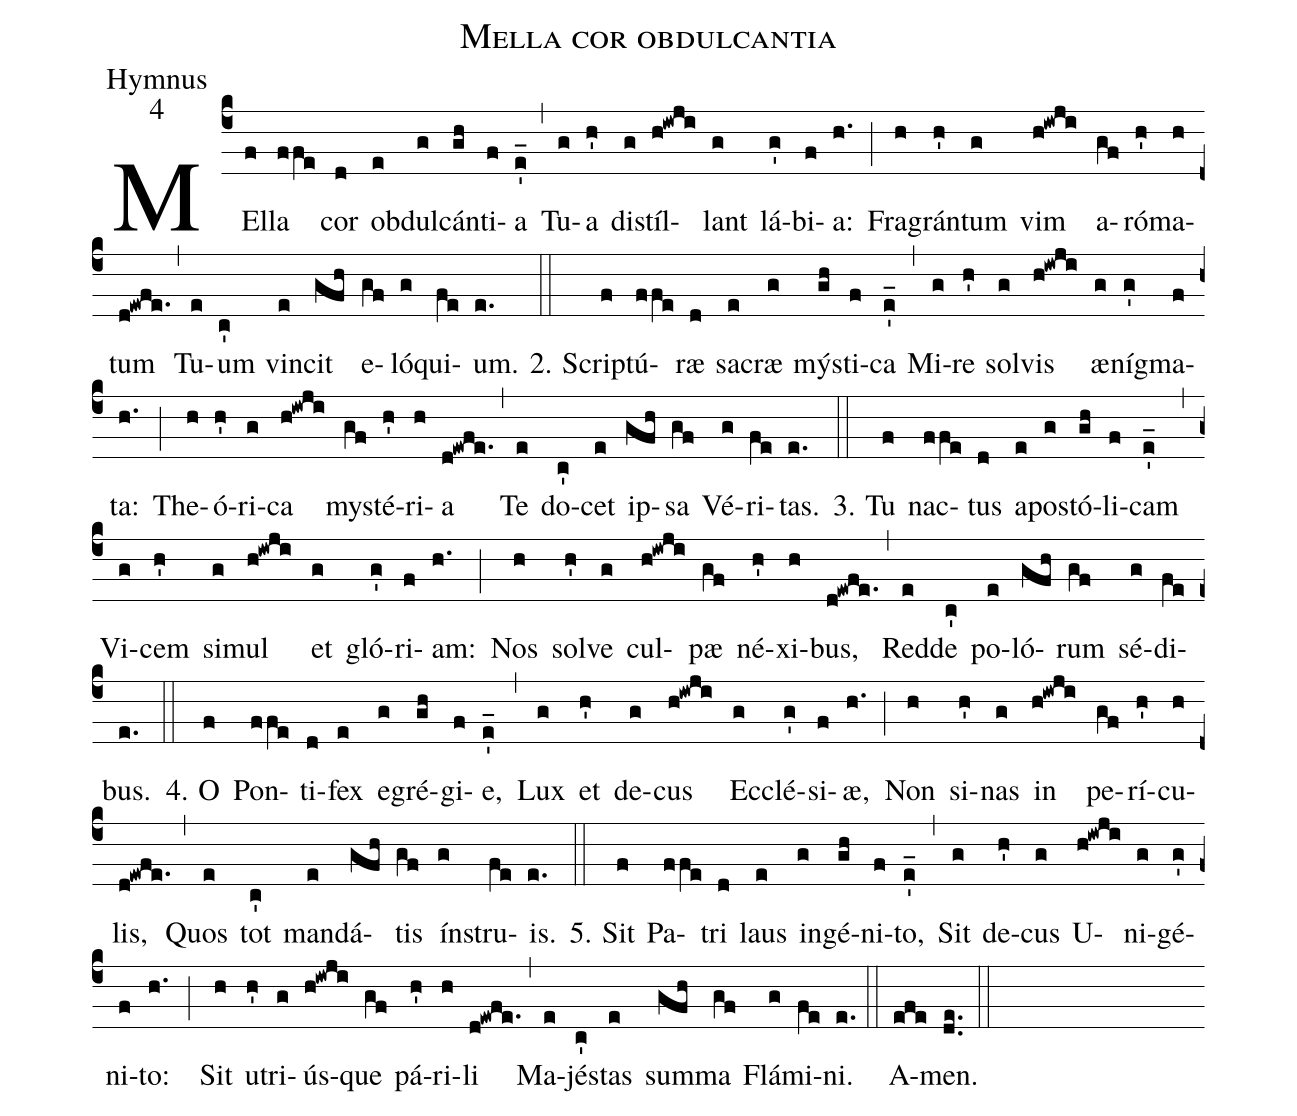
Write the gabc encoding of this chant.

name:Mella cor obdulcantia;
office-part:Hymnus;
mode:4;
%%
(c4)MEl(f)la(ffe) cor(d) ob(e)dul(g)cán(gh)ti(f)a(e'_) (,)
Tu(g)a(h') di(g)stíl(h!iwji)lant(g) lá(g')bi(f)a:(h.) (;)
Fra(h)grán(h')tum(g) vim(h!iwji) a(gf)ró(h')ma(h)tum(d!ewfe.) (,)
Tu(e)um(c') vin(e)cit(gfh) e(gf)ló(g)qui(fe)um.(e.) (::)

2. Scrip(f)tú(ffe)ræ(d) sa(e)cræ(g) mýs(gh)ti(f)ca(e'_) (,)
Mi(g)re(h') sol(g)vis(h!iwji) æ(g)níg(g')ma(f)ta:(h.) (;)
The(h)ó(h')ri(g)ca(h!iwji) mys(gf)té(h')ri(h)a(d!ewfe.) (,)
Te(e) do(c')cet(e) ip(gfh)sa(gf) Vé(g)ri(fe)tas.(e.) (::)

3. Tu(f) nac(ffe)tus(d) a(e)pos(g)tó(gh)li(f)cam(e'_) (,)
Vi(g)cem(h') si(g)mul(h!iwji) et(g) gló(g')ri(f)am:(h.) (;)
Nos(h) sol(h')ve(g) cul(h!iwji)pæ(gf) né(h')xi(h)bus,(d!ewfe.) (,)
Red(e)de(c') po(e)ló(gfh)rum(gf) sé(g)di(fe)bus.(e.) (::)

4. O(f) Pon(ffe)ti(d)fex(e) e(g)gré(gh)gi(f)e,(e'_) (,)
Lux(g) et(h') de(g)cus(h!iwji) Ec(g)clé(g')si(f)æ,(h.) (;)
Non(h) si(h')nas(g) in(h!iwji) pe(gf)rí(h')cu(h)lis,(d!ewfe.) (,)
Quos(e) tot(c') man(e)dá(gfh)tis(gf) ín(g)stru(fe)is.(e.) (::)

5. Sit(f) Pa(ffe)tri(d) laus(e) in(g)gé(gh)ni(f)to,(e'_) (,)
Sit(g) de(h')cus(g) U(h!iwji)ni(g)gé(g')ni(f)to:(h.) (;)
Sit(h) u(h')tri(g)ús(h!iwji)que(gf) pá(h')ri(h)li(d!ewfe.) (,)
Ma(e)jés(c')tas(e) sum(gfh)ma(gf) Flá(g)mi(fe)ni.(e.) (::)
A(efe)men.(de..) (::)
